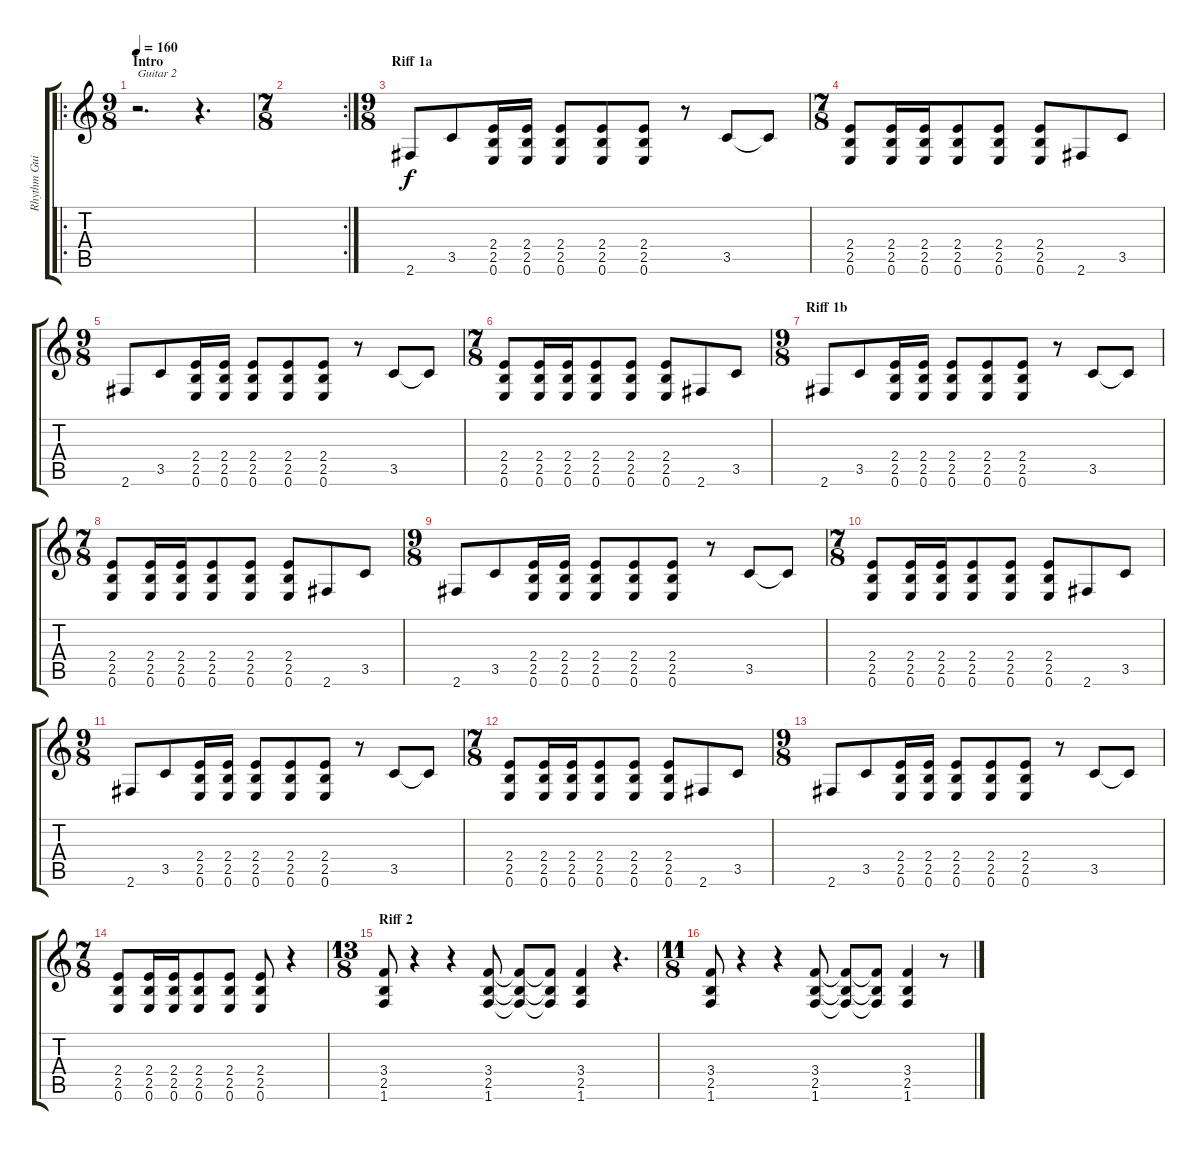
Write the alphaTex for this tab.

\track ("Rhythm Guitar 2" "Rhythm Gui") {instrument distortionguitar}
\staff {score tabs}
\tuning (E4 B3 G3 D3 A2 E2) {hide}
\ro
\ts (9 8)
\section ("" "Intro")
\tempo 160
\clef g2
\ks c
r.2{d txt "Guitar 2" dy f instrument distortionguitar} r.4{d} |
\rc 2
\ts (7 8)
|
\ts (9 8)
\section ("" "Riff 1a")
2.6.8 3.5.8 (2.4 2.5 0.6).16 (2.4 2.5 0.6).16 (2.4 2.5 0.6).8 (2.4 2.5 0.6).8 (2.4 2.5 0.6).8 r.8 3.5.8 3.5{t}.8 |
\ts (7 8)
(2.4 2.5 0.6).8 (2.4 2.5 0.6).16 (2.4 2.5 0.6).16 (2.4 2.5 0.6).8 (2.4 2.5 0.6).8 (2.4 2.5 0.6).8 2.6.8 3.5.8 |
\ts (9 8)
2.6.8 3.5.8 (2.4 2.5 0.6).16 (2.4 2.5 0.6).16 (2.4 2.5 0.6).8 (2.4 2.5 0.6).8 (2.4 2.5 0.6).8 r.8 3.5.8 3.5{t}.8 |
\ts (7 8)
(2.4 2.5 0.6).8 (2.4 2.5 0.6).16 (2.4 2.5 0.6).16 (2.4 2.5 0.6).8 (2.4 2.5 0.6).8 (2.4 2.5 0.6).8 2.6.8 3.5.8 |
\ts (9 8)
\section ("" "Riff 1b")
2.6.8 3.5.8 (2.4 2.5 0.6).16 (2.4 2.5 0.6).16 (2.4 2.5 0.6).8 (2.4 2.5 0.6).8 (2.4 2.5 0.6).8 r.8 3.5.8 3.5{t}.8 |
\ts (7 8)
(2.4 2.5 0.6).8 (2.4 2.5 0.6).16 (2.4 2.5 0.6).16 (2.4 2.5 0.6).8 (2.4 2.5 0.6).8 (2.4 2.5 0.6).8 2.6.8 3.5.8 |
\ts (9 8)
2.6.8 3.5.8 (2.4 2.5 0.6).16 (2.4 2.5 0.6).16 (2.4 2.5 0.6).8 (2.4 2.5 0.6).8 (2.4 2.5 0.6).8 r.8 3.5.8 3.5{t}.8 |
\ts (7 8)
(2.4 2.5 0.6).8 (2.4 2.5 0.6).16 (2.4 2.5 0.6).16 (2.4 2.5 0.6).8 (2.4 2.5 0.6).8 (2.4 2.5 0.6).8 2.6.8 3.5.8 |
\ts (9 8)
2.6.8 3.5.8 (2.4 2.5 0.6).16 (2.4 2.5 0.6).16 (2.4 2.5 0.6).8 (2.4 2.5 0.6).8 (2.4 2.5 0.6).8 r.8 3.5.8 3.5{t}.8 |
\ts (7 8)
(2.4 2.5 0.6).8 (2.4 2.5 0.6).16 (2.4 2.5 0.6).16 (2.4 2.5 0.6).8 (2.4 2.5 0.6).8 (2.4 2.5 0.6).8 2.6.8 3.5.8 |
\ts (9 8)
2.6.8 3.5.8 (2.4 2.5 0.6).16 (2.4 2.5 0.6).16 (2.4 2.5 0.6).8 (2.4 2.5 0.6).8 (2.4 2.5 0.6).8 r.8 3.5.8 3.5{t}.8 |
\ts (7 8)
(2.4 2.5 0.6).8 (2.4 2.5 0.6).16 (2.4 2.5 0.6).16 (2.4 2.5 0.6).8 (2.4 2.5 0.6).8 (2.4 2.5 0.6).8 r.4 |
\ts (13 8)
\section ("" "Riff 2")
(3.4 2.5 1.6).8 r.4 r.4 (3.4 2.5 1.6).8 (3.4{t} 2.5{t} 1.6{t}).8 (3.4{t} 2.5{t} 1.6{t}).8 (3.4 2.5 1.6).4 r.4{d} |
\ts (11 8)
(3.4 2.5 1.6).8 r.4 r.4 (3.4 2.5 1.6).8 (3.4{t} 2.5{t} 1.6{t}).8 (3.4{t} 2.5{t} 1.6{t}).8 (3.4 2.5 1.6).4 r.8
